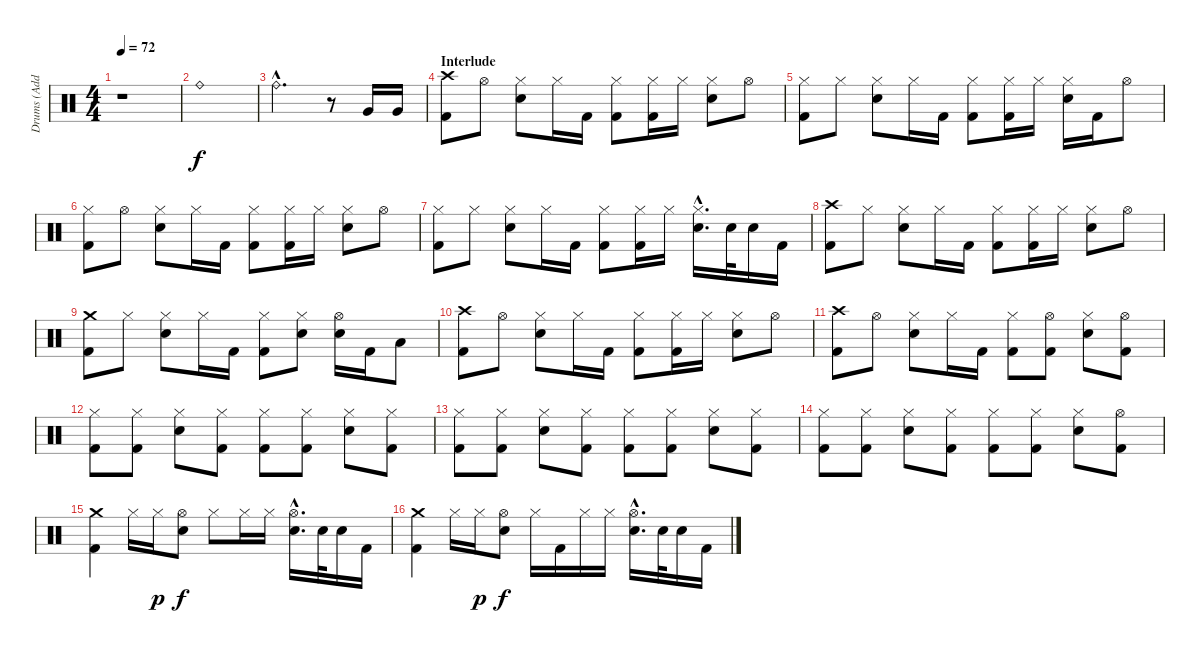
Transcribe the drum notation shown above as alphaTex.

\track ("Drums (Added by Leonardo_codev)" "Drums (Add") {instrument percussion}
\staff {score}
\articulation defaults
\ts (4 4)
\tempo 72
\clef neutral
\ks c
r.1{dy f} |
"Ride (bell)".1 |
"Ride (bell)"{hac}.2{d} r.8 "Very Low Tom (hit)".16 "Very Low Tom (hit)".16 |
\section ("" "Interlude")
("Crash high (hit)" "Kick (hit) 2").8 "Hi-Hat (open)".8 ("Hi-Hat (closed)" "Electric Snare (hit)").8 "Hi-Hat (closed)".16 "Kick (hit) 2".16 ("Hi-Hat (closed)" "Kick (hit) 2").8 ("Hi-Hat (closed)" "Kick (hit) 2").16 "Hi-Hat (closed)".16 ("Hi-Hat (closed)" "Electric Snare (hit)").8 "Hi-Hat (open)".8 |
("Hi-Hat (closed)" "Kick (hit) 2").8 "Hi-Hat (closed)".8 ("Hi-Hat (closed)" "Electric Snare (hit)").8 "Hi-Hat (closed)".16 "Kick (hit) 2".16 ("Hi-Hat (closed)" "Kick (hit) 2").8 ("Hi-Hat (closed)" "Kick (hit) 2").16 "Hi-Hat (closed)".16 ("Hi-Hat (closed)" "Electric Snare (hit)").16 "Kick (hit) 2".16 "Hi-Hat (open)".8 |
("Hi-Hat (closed)" "Kick (hit) 2").8 "Hi-Hat (open)".8 ("Hi-Hat (closed)" "Electric Snare (hit)").8 "Hi-Hat (closed)".16 "Kick (hit) 2".16 ("Hi-Hat (closed)" "Kick (hit) 2").8 ("Hi-Hat (closed)" "Kick (hit) 2").16 "Hi-Hat (closed)".16 ("Hi-Hat (closed)" "Electric Snare (hit)").8 "Hi-Hat (open)".8 |
("Hi-Hat (closed)" "Kick (hit) 2").8 "Hi-Hat (closed)".8 ("Hi-Hat (closed)" "Electric Snare (hit)").8 "Hi-Hat (closed)".16 "Kick (hit) 2".16 ("Hi-Hat (closed)" "Kick (hit) 2").8 ("Hi-Hat (closed)" "Kick (hit) 2").16 "Hi-Hat (closed)".16 ("Hi-Hat (closed)"{hac} "Electric Snare (hit)"{hac}).16{d} "Electric Snare (hit)".32 "Electric Snare (hit)".16 "Kick (hit) 2".16 |
("Crash high (hit)" "Kick (hit) 2").8 "Hi-Hat (closed)".8 ("Hi-Hat (closed)" "Electric Snare (hit)").8 "Hi-Hat (closed)".16 "Kick (hit) 2".16 ("Hi-Hat (closed)" "Kick (hit) 2").8 ("Hi-Hat (closed)" "Kick (hit) 2").16 "Hi-Hat (closed)".16 ("Hi-Hat (closed)" "Electric Snare (hit)").8 "Hi-Hat (open)".8 |
("Crash medium (hit)" "Kick (hit) 2").8 "Hi-Hat (closed)".8 ("Hi-Hat (closed)" "Electric Snare (hit)").8 "Hi-Hat (closed)".16 "Kick (hit) 2".16 ("Hi-Hat (closed)" "Kick (hit) 2").8 ("Hi-Hat (closed)" "Electric Snare (hit)").8 ("Hi-Hat (open)" "Electric Snare (hit)").16 "Kick (hit) 2".16 "Low Tom (hit)".8 |
("Crash high (hit)" "Kick (hit) 2").8 "Hi-Hat (open)".8 ("Hi-Hat (closed)" "Electric Snare (hit)").8 "Hi-Hat (closed)".16 "Kick (hit) 2".16 ("Hi-Hat (closed)" "Kick (hit) 2").8 ("Hi-Hat (closed)" "Kick (hit) 2").16 "Hi-Hat (closed)".16 ("Hi-Hat (closed)" "Electric Snare (hit)").8 "Hi-Hat (open)".8 |
("Crash high (hit)" "Kick (hit) 2").8 "Hi-Hat (open)".8 ("Hi-Hat (closed)" "Electric Snare (hit)").8 "Hi-Hat (closed)".16 "Kick (hit) 2".16 ("Hi-Hat (closed)" "Kick (hit) 2").8 ("Hi-Hat (open)" "Kick (hit) 2").8 ("Hi-Hat (closed)" "Electric Snare (hit)").8 ("Hi-Hat (open)" "Kick (hit) 2").8 |
("Hi-Hat (closed)" "Kick (hit) 2").8 ("Hi-Hat (closed)" "Kick (hit) 2").8 ("Hi-Hat (closed)" "Electric Snare (hit)").8 ("Hi-Hat (closed)" "Kick (hit) 2").8 ("Hi-Hat (closed)" "Kick (hit) 2").8 ("Hi-Hat (closed)" "Kick (hit) 2").8 ("Hi-Hat (closed)" "Electric Snare (hit)").8 ("Hi-Hat (closed)" "Kick (hit) 2").8 |
("Hi-Hat (closed)" "Kick (hit) 2").8 ("Hi-Hat (closed)" "Kick (hit) 2").8 ("Hi-Hat (closed)" "Electric Snare (hit)").8 ("Hi-Hat (closed)" "Kick (hit) 2").8 ("Hi-Hat (closed)" "Kick (hit) 2").8 ("Hi-Hat (closed)" "Kick (hit) 2").8 ("Hi-Hat (closed)" "Electric Snare (hit)").8 ("Hi-Hat (closed)" "Kick (hit) 2").8 |
("Hi-Hat (closed)" "Kick (hit) 2").8 ("Hi-Hat (closed)" "Kick (hit) 2").8 ("Hi-Hat (closed)" "Electric Snare (hit)").8 ("Hi-Hat (closed)" "Kick (hit) 2").8 ("Hi-Hat (closed)" "Kick (hit) 2").8 ("Hi-Hat (closed)" "Kick (hit) 2").8 ("Hi-Hat (closed)" "Electric Snare (hit)").8 ("Hi-Hat (open)" "Kick (hit) 2").8 |
("Crash medium (hit)" "Kick (hit) 2").4 "Hi-Hat (closed)".16 "Hi-Hat (closed)".16{dy p} ("Hi-Hat (open)" "Electric Snare (hit)").8{dy f} "Hi-Hat (closed)".8 "Hi-Hat (closed)".16 "Hi-Hat (closed)".16 ("Hi-Hat (open)"{hac} "Electric Snare (hit)"{hac}).16{d} "Electric Snare (hit)".32 "Electric Snare (hit)".16 "Kick (hit) 2".16 |
("Crash medium (hit)" "Kick (hit) 2").4 "Hi-Hat (closed)".16 "Hi-Hat (closed)".16{dy p} ("Hi-Hat (open)" "Electric Snare (hit)").8{dy f} "Hi-Hat (closed)".16 "Kick (hit) 2".16 "Hi-Hat (closed)".16 "Hi-Hat (closed)".16 ("Hi-Hat (open)"{hac} "Electric Snare (hit)"{hac}).16{d} "Electric Snare (hit)".32 "Electric Snare (hit)".16 "Kick (hit) 2".16
